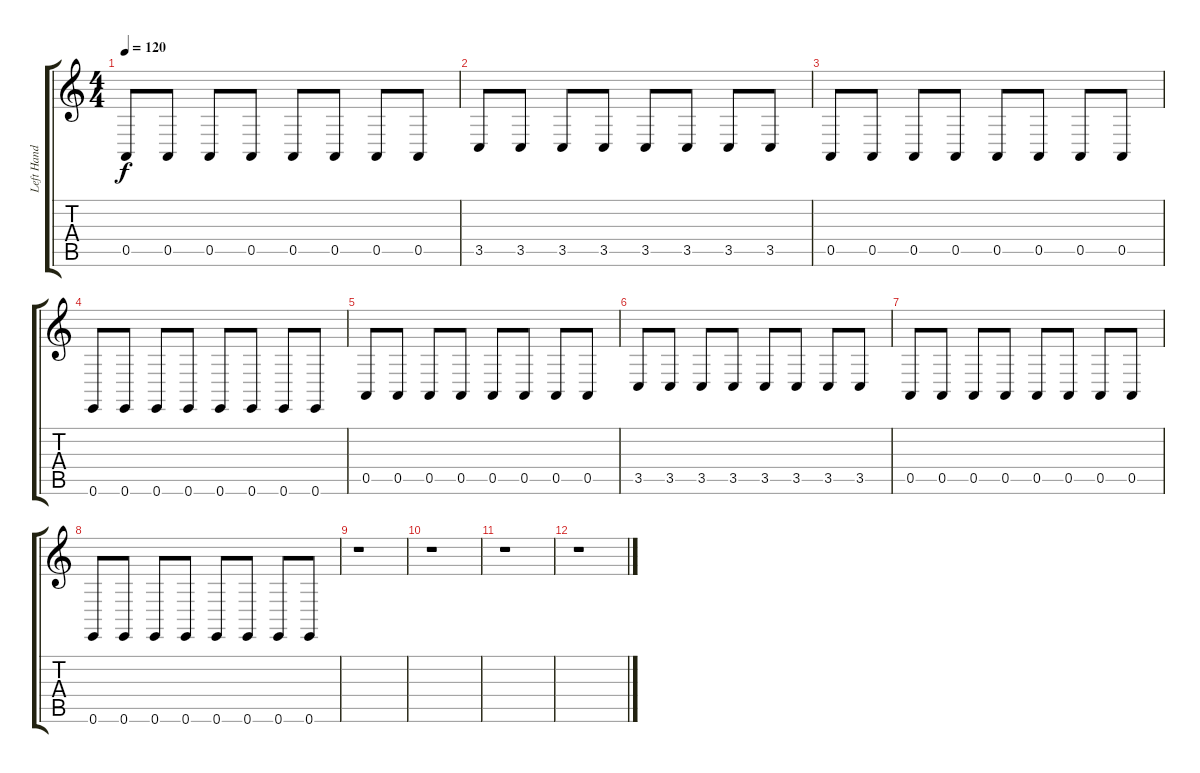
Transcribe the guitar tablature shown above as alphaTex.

\track ("Left Hand" "Left Hand") {instrument acousticgrandpiano}
\staff {score tabs}
\tuning (E4 B3 G3 D3 A2 E2) {hide}
\ts (4 4)
\tempo 120
\clef g2
\ks c
0.5.8{dy f} 0.5.8 0.5.8 0.5.8 0.5.8 0.5.8 0.5.8 0.5.8 |
3.5.8 3.5.8 3.5.8 3.5.8 3.5.8 3.5.8 3.5.8 3.5.8 |
0.5.8 0.5.8 0.5.8 0.5.8 0.5.8 0.5.8 0.5.8 0.5.8 |
0.6.8 0.6.8 0.6.8 0.6.8 0.6.8 0.6.8 0.6.8 0.6.8 |
0.5.8 0.5.8 0.5.8 0.5.8 0.5.8 0.5.8 0.5.8 0.5.8 |
3.5.8 3.5.8 3.5.8 3.5.8 3.5.8 3.5.8 3.5.8 3.5.8 |
0.5.8 0.5.8 0.5.8 0.5.8 0.5.8 0.5.8 0.5.8 0.5.8 |
0.6.8 0.6.8 0.6.8 0.6.8 0.6.8 0.6.8 0.6.8 0.6.8 |
r.1 |
r.1 |
r.1 |
r.1
